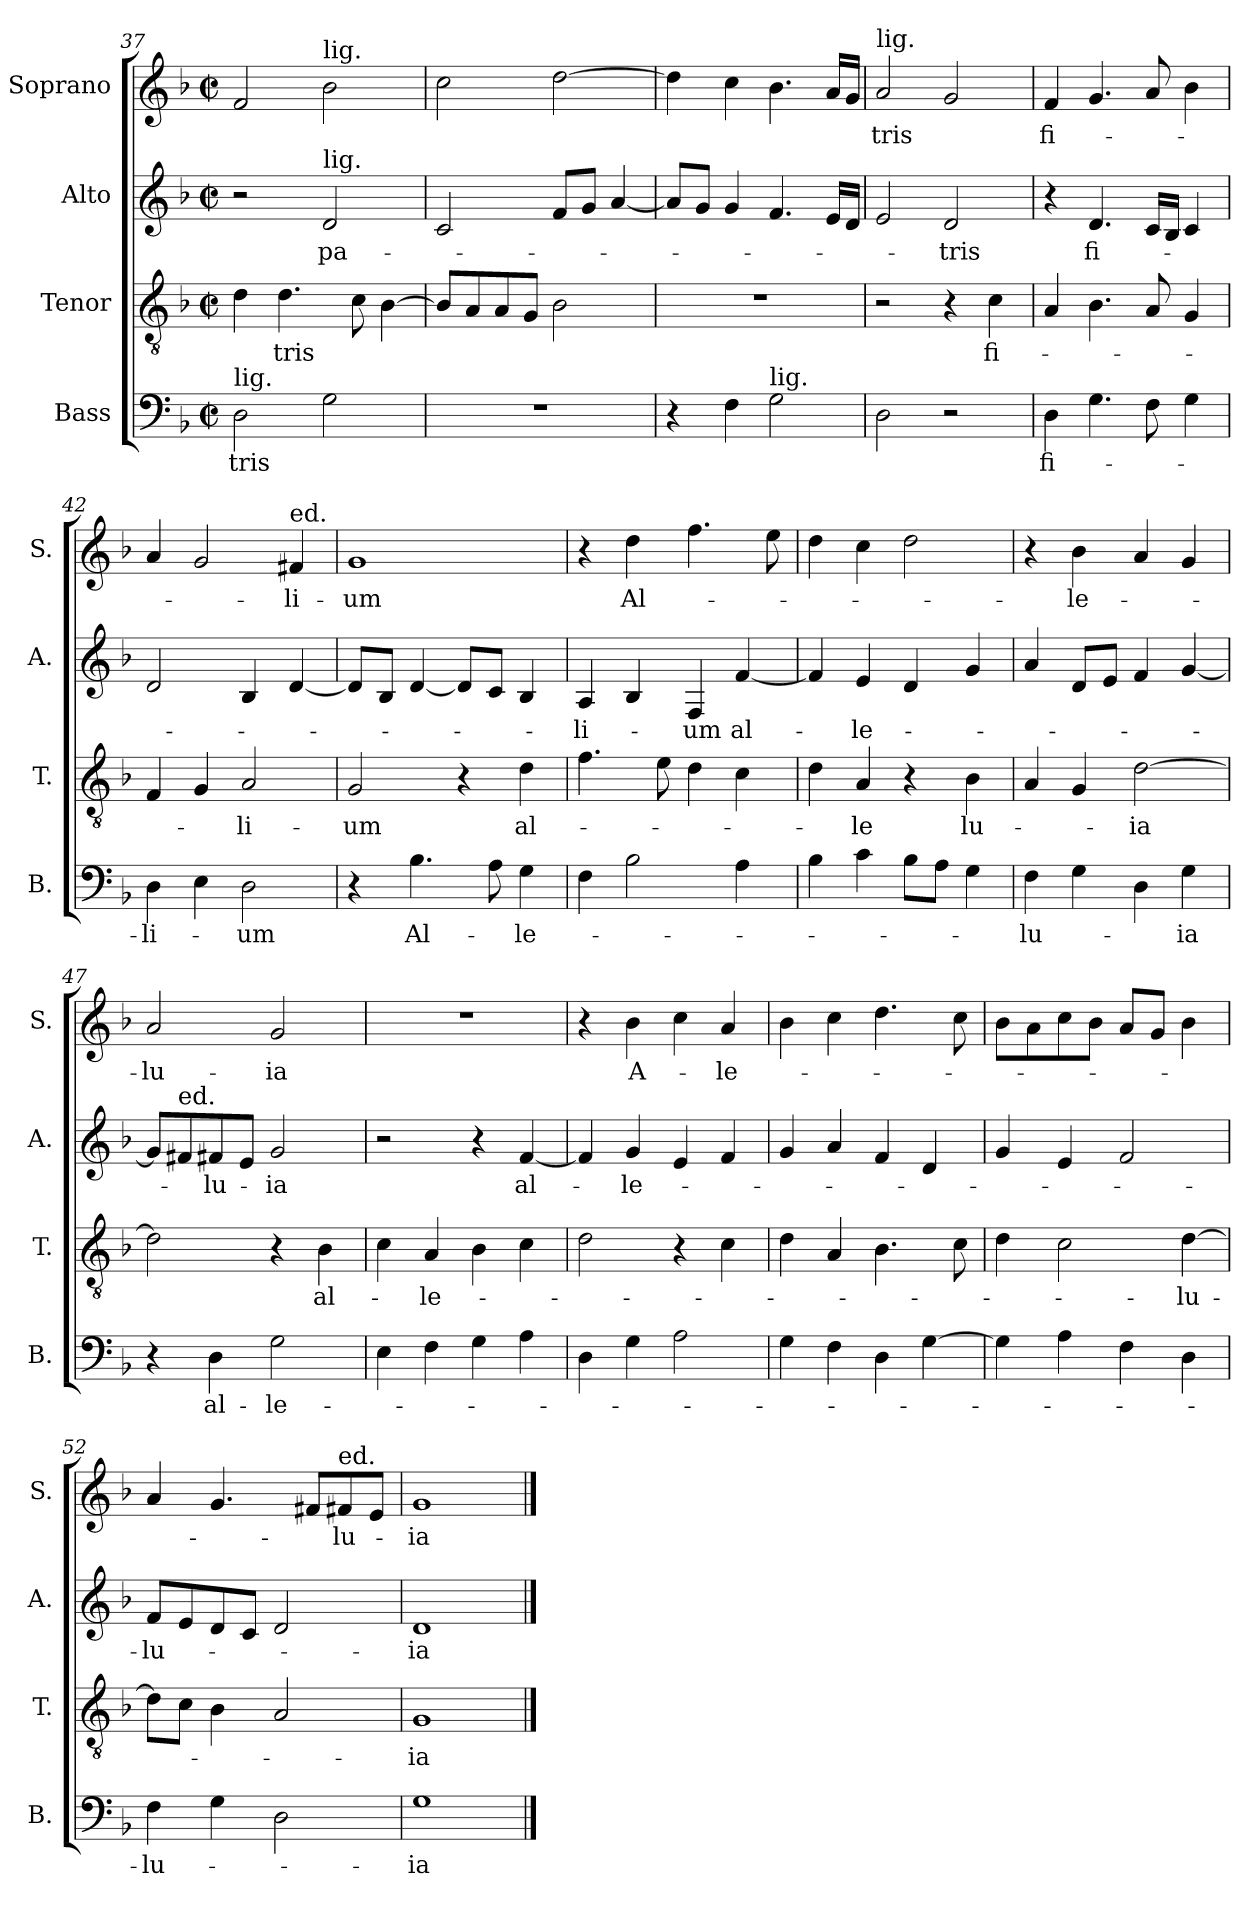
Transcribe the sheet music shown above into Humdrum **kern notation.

**kern	**text	**kern	**text	**kern	**text	**kern	**text
*part4	*part4	*part3	*part3	*part2	*part2	*part1	*part1
*staff4	*staff4	*staff3	*staff3	*staff2	*staff2	*staff1	*staff1
*I"Bass	*	*I"Tenor	*	*I"Alto	*	*I"Soprano	*
*I'B.	*	*I'T.	*	*I'A.	*	*I'S.	*
*clefF4	*	*clefGv2	*	*clefG2	*	*clefG2	*
*k[b-]	*	*k[b-]	*	*k[b-]	*	*k[b-]	*
*M2/2	*	*M2/2	*	*M2/2	*	*M2/2	*
*met(c|)	*	*met(c|)	*	*met(c|)	*	*met(c|)	*
=37	=37	=37	=37	=37	=37	=37	=37
!LO:TX:a:t=lig.	!	!	!	!	!	!	!
!	!LO:LY:b	!	!	!	!	!	!
2D\	-tris	4d\	.	2r	.	2f/	.
!	!	!	!LO:LY:b	!	!	!	!
.	.	4.d\	-tris	.	.	.	.
!	!	!	!	!	!	!LO:TX:a:t=lig.	!
!	!	!	!	!LO:TX:a:t=lig.	!	!	!
!	!	!	!	!	!LO:LY:b	!	!
2G\	.	.	.	2d/	pa-	2b-\	.
.	.	8c\	.	.	.	.	.
.	.	[4B-\	.	.	.	.	.
=38	=38	=38	=38	=38	=38	=38	=38
1r	.	8B-/L]	.	2c/	.	2cc\	.
.	.	8A/	.	.	.	.	.
.	.	8A/	.	.	.	.	.
.	.	8G/J	.	.	.	.	.
.	.	2B-\	.	8f/L	.	[2dd\	.
.	.	.	.	8g/J	.	.	.
.	.	.	.	[4a/	.	.	.
=39	=39	=39	=39	=39	=39	=39	=39
4r	.	1r	.	8a/L]	.	4dd\]	.
.	.	.	.	8g/J	.	.	.
4F\	.	.	.	4g/	.	4cc\	.
!LO:TX:a:t=lig.	!	!	!	!	!	!	!
2G\	.	.	.	4.f/	.	4.b-\	.
.	.	.	.	16e/LL	.	16a/LL	.
.	.	.	.	16d/JJ	.	16g/JJ	.
=40	=40	=40	=40	=40	=40	=40	=40
!	!	!	!	!	!	!LO:TX:a:t=lig.	!
!	!	!	!	!	!	!	!LO:LY:b
2D\	.	2r	.	2e/	.	2a/	-tris
!	!	!	!	!	!LO:LY:b	!	!
2r	.	4r	.	2d/	-tris	2g/	.
!	!	!	!LO:LY:b	!	!	!	!
.	.	4c\	fi-	.	.	.	.
=41	=41	=41	=41	=41	=41	=41	=41
!	!LO:LY:b	!	!	!	!	!	!LO:LY:b
4D\	fi-	4A/	.	4r	.	4f/	fi-
!	!	!	!	!	!LO:LY:b	!	!
4.G\	.	4.B-\	.	4.d/	fi-	4.g/	.
8F\	.	8A/	.	16c/LL	.	8a/	.
.	.	.	.	16B-/JJ	.	.	.
4G\	.	4G/	.	4c/	.	4b-\	.
=42	=42	=42	=42	=42	=42	=42	=42
!	!LO:LY:b	!	!	!	!	!	!
4D\	-li-	4F/	.	2d/	.	4a/	.
4E\	.	4G/	.	.	.	2g/	.
!	!LO:LY:b	!	!LO:LY:b	!	!	!	!
2D\	-um	2A/	li-	4B-/	.	.	.
!	!	!	!	!	!	!LO:TX:a:t=ed.	!
!	!	!	!	!	!	!	!LO:LY:b
.	.	.	.	[4d/	.	4f#X/	-li-
=43	=43	=43	=43	=43	=43	=43	=43
!	!	!	!LO:LY:b	!	!	!	!LO:LY:b
4r	.	2G/	-um	8d/L]	.	1g	-um
.	.	.	.	8B-/J	.	.	.
!	!LO:LY:b	!	!	!	!	!	!
4.B-\	Al-	.	.	[4d/	.	.	.
.	.	4r	.	8d/L]	.	.	.
8A\	.	.	.	8c/J	.	.	.
!	!LO:LY:b	!	!LO:LY:b	!	!	!	!
4G\	-le-	4d\	al-	4B-/	.	.	.
=44	=44	=44	=44	=44	=44	=44	=44
!	!	!	!	!	!LO:LY:b	!	!
4F\	.	4.f\	.	4A/	-li-	4r	.
!	!	!	!	!	!	!	!LO:LY:b
2B-\	.	.	.	4B-/	.	4dd\	Al-
.	.	8e\	.	.	.	.	.
!	!	!	!	!	!LO:LY:b	!	!
.	.	4d\	.	4F/	-um	4.ff\	.
!	!	!	!	!	!LO:LY:b	!	!
4A\	.	4c\	.	[4f/	al-	.	.
.	.	.	.	.	.	8ee\	.
=45	=45	=45	=45	=45	=45	=45	=45
4B-\	.	4d\	.	4f/]	.	4dd\	.
!	!	!	!LO:LY:b	!	!LO:LY:b	!	!
4c\	.	4A/	le	4e/	-le-	4cc\	.
8B-\L	.	4r	.	4d/	.	2dd\	.
8A\J	.	.	.	.	.	.	.
!	!	!	!LO:LY:b	!	!	!	!
4G\	.	4B-\	lu-	4g/	.	.	.
=46	=46	=46	=46	=46	=46	=46	=46
!	!LO:LY:b	!	!	!	!	!	!
4F\	lu-	4A/	.	4a/	.	4r	.
!	!	!	!	!	!	!	!LO:LY:b
4G\	.	4G/	.	8d/L	.	4b-\	-le-
.	.	.	.	8e/J	.	.	.
!	!	!	!LO:LY:b	!	!	!	!
4D\	.	[2d\	-ia	4f/	.	4a/	.
!	!LO:LY:b	!	!	!	!	!	!
4G\	-ia	.	.	[4g/	.	4g/	.
=47	=47	=47	=47	=47	=47	=47	=47
!	!	!	!	!	!	!	!LO:LY:b
4r	.	2d\]	.	8g/L]	.	2a/	-lu-
!	!	!	!	!LO:TX:a:t=ed.	!	!	!
.	.	.	.	8f#X/	.	.	.
!	!LO:LY:b	!	!	!	!LO:LY:b	!	!
4D\	al-	.	.	8f#X/	lu-	.	.
.	.	.	.	8e/J	.	.	.
!	!LO:LY:b	!	!	!	!LO:LY:b	!	!LO:LY:b
2G\	-le-	4r	.	2g/	-ia	2g/	-ia
!	!	!	!LO:LY:b	!	!	!	!
.	.	4B-\	al-	.	.	.	.
=48	=48	=48	=48	=48	=48	=48	=48
4E\	.	4c\	.	2r	.	1r	.
!	!	!	!LO:LY:b	!	!	!	!
4F\	.	4A/	-le-	.	.	.	.
4G\	.	4B-\	.	4r	.	.	.
!	!	!	!	!	!LO:LY:b	!	!
4A\	.	4c\	.	[4f/	al-	.	.
=49	=49	=49	=49	=49	=49	=49	=49
4D\	.	2d\	.	4f/]	.	4r	.
!	!	!	!	!	!LO:LY:b	!	!LO:LY:b
4G\	.	.	.	4g/	-le-	4b-\	A-
2A\	.	4r	.	4e/	.	4cc\	.
!	!	!	!	!	!	!	!LO:LY:b
.	.	4c\	.	4f/	.	4a/	-le-
=50	=50	=50	=50	=50	=50	=50	=50
4G\	.	4d\	.	4g/	.	4b-\	.
4F\	.	4A/	.	4a/	.	4cc\	.
4D\	.	4.B-\	.	4f/	.	4.dd\	.
[4G\	.	.	.	4d/	.	.	.
.	.	8c\	.	.	.	8cc\	.
=51	=51	=51	=51	=51	=51	=51	=51
4G\]	.	4d\	.	4g/	.	8b-\L	.
.	.	.	.	.	.	8a\	.
4A\	.	2c\	.	4e/	.	8cc\	.
.	.	.	.	.	.	8b-\J	.
4F\	.	.	.	2f/	.	8a/L	.
.	.	.	.	.	.	8g/J	.
!	!	!	!LO:LY:b	!	!	!	!
4D\	.	[4d\	lu-	.	.	4b-\	.
=52	=52	=52	=52	=52	=52	=52	=52
!	!LO:LY:b	!	!	!	!LO:LY:b	!	!
4F\	-lu-	8d\L]	.	8f/L	lu-	4a/	.
.	.	8c\J	.	8e/	.	.	.
4G\	.	4B-\	.	8d/	.	4.g/	.
.	.	.	.	8c/J	.	.	.
2D\	.	2A/	.	2d/	.	.	.
.	.	.	.	.	.	8f#X/L	.
!	!	!	!	!	!	!LO:TX:a:t=ed.	!
!	!	!	!	!	!	!	!LO:LY:b
.	.	.	.	.	.	8f#X/	-lu-
.	.	.	.	.	.	8e/J	.
=53	=53	=53	=53	=53	=53	=53	=53
!	!LO:LY:b	!	!LO:LY:b	!	!LO:LY:b	!	!LO:LY:b
1G	-ia	1G	-ia	1d	-ia	1g	-ia
==	==	==	==	==	==	==	==
*-	*-	*-	*-	*-	*-	*-	*-
